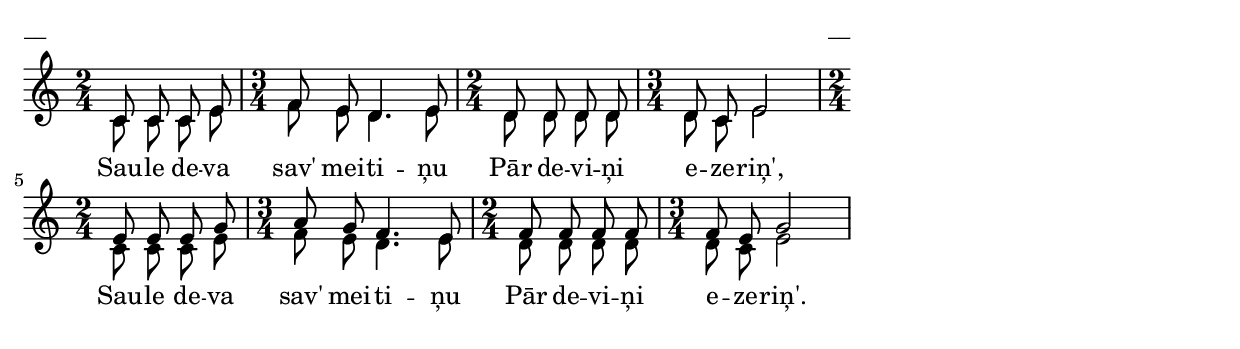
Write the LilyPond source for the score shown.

\version "2.13.16"
%\header {
%    title = "Saule deva sav' meitiņu"
%}
% F/g "Laiva", rokraksts (Perkons.pdf)
\paper {
line-width = 14\cm
left-margin = 0.4\cm
between-system-padding = 0.1\cm
between-system-space = 0.1\cm
}
\layout {
indent = #0
ragged-last = ##f
}


voiceA = \relative c' {
\time 2/4
\clef "treble"
\key c \major
c8 c c e |
\time 3/4
f8 e d4. e8 |
\time 2/4
d8 d d d |
\time 3/4
d8 c e2 |
\time 2/4
c8 c c e |
\time 3/4
f8 e d4. e8 |
\time 2/4
d8 d d d |
\time 3/4
d8 c e2 |
} 


lyricA = \lyricmode {
Sau -- le de -- va sav' mei -- ti -- ņu 
Pār de -- vi -- ņi e -- ze -- riņ',
Sau -- le de -- va sav' mei -- ti -- ņu 
Pār de -- vi -- ņi e -- ze -- riņ'.
}

voiceB = \relative c' {
\time 2/4
\clef "treble"
\key c \major
c8 c c e |
\time 3/4
f8 e d4. e8 |
\time 2/4
d8 d d d |
\time 3/4
d8 c e2 |

\time 2/4
e8 e e g |
\time 3/4
a8 g f4. e8 |
\time 2/4
f8 f f f | 
\time 3/4
f8 e g2
}  

fullScore = <<
\new Staff {
<<
\new Voice = "voiceA" { \voiceTwo \autoBeamOff \voiceA }
\lyricsto "voiceA" \new Lyrics \lyricA
\new Voice = "voiceB" { \voiceOne \autoBeamOff \voiceB }
>>
}
>>

\score {
\fullScore
\header { piece = "__" opus = "__" }
}
\markup { \with-color #(x11-color 'white) \sans \smaller "__" }
\score {
\unfoldRepeats
\fullScore
\midi {
\context { \Staff \remove "Staff_performer" }
\context { \Voice \consists "Staff_performer" }
}
}


